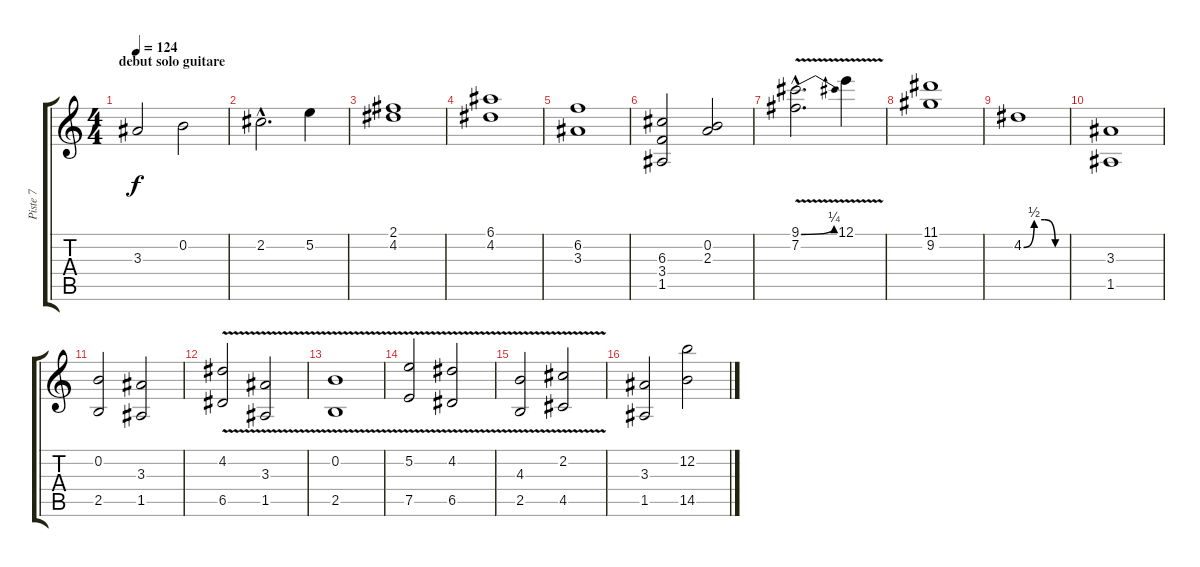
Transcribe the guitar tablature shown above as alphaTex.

\track ("Piste 7" "Piste 7") {instrument distortionguitar}
\staff {score tabs}
\tuning (E4 B3 G3 D3 A2 D2) {hide}
\ts (4 4)
\section ("" "debut solo guitare")
\tempo 124
\clef g2
\ks c
3.3.2{dy f} 0.2.2 |
2.2{hac}.2{d} 5.2.4 |
(2.1 4.2).1 |
(6.1 4.2).1 |
(6.2 3.3).1 |
(6.3 3.4 1.5).2 (0.2 2.3).2 |
(9.1{be (bend 0 0 60 1) v hac} 7.2{hac}).2{d} 12.1{v}.4 |
(11.1 9.2).1 |
4.2{be (custom 0 0 15 2 30 2 45 0 60 0)}.1 |
(3.3 1.5).1 |
(0.2 2.5).2 (3.3 1.5).2 |
(4.2{v} 6.5).2 (3.3{v} 1.5).2 |
(0.2{v} 2.5).1 |
(5.2{v} 7.5).2 (4.2{v} 6.5).2 |
(4.3{v} 2.5).2 (2.2{v} 4.5).2 |
(3.3 1.5).2 (12.2 14.5).2
